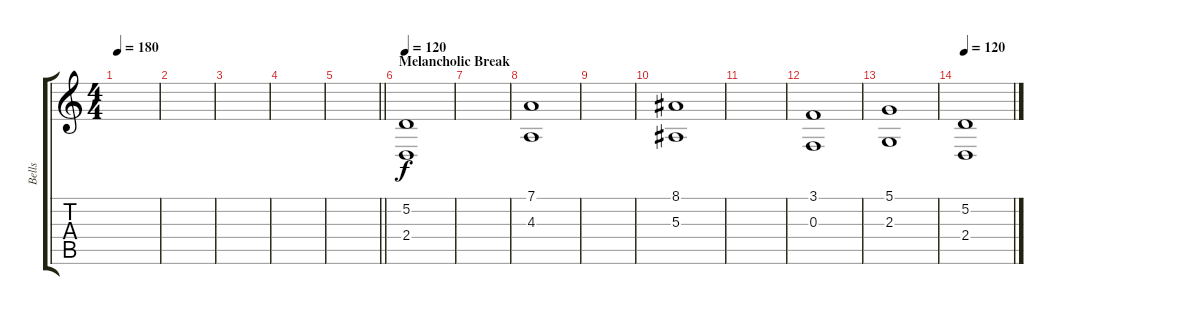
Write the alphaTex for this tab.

\track ("Bells" "Bells") {instrument tubularbells}
\staff {score tabs}
\tuning (D4 A3 F3 C3 G2 D2) {hide}
\ts (4 4)
\tempo 180
\clef g2
\ks c
|
|
|
|
\barLineRight lightlight
|
\section ("" "Melancholic Break")
\tempo 120
(5.2 2.4).1 |
|
(7.1 4.3).1 |
|
(8.1 5.3).1 |
|
(3.1 0.3).1 |
(5.1 2.3).1 |
\tempo 120
(5.2 2.4).1
